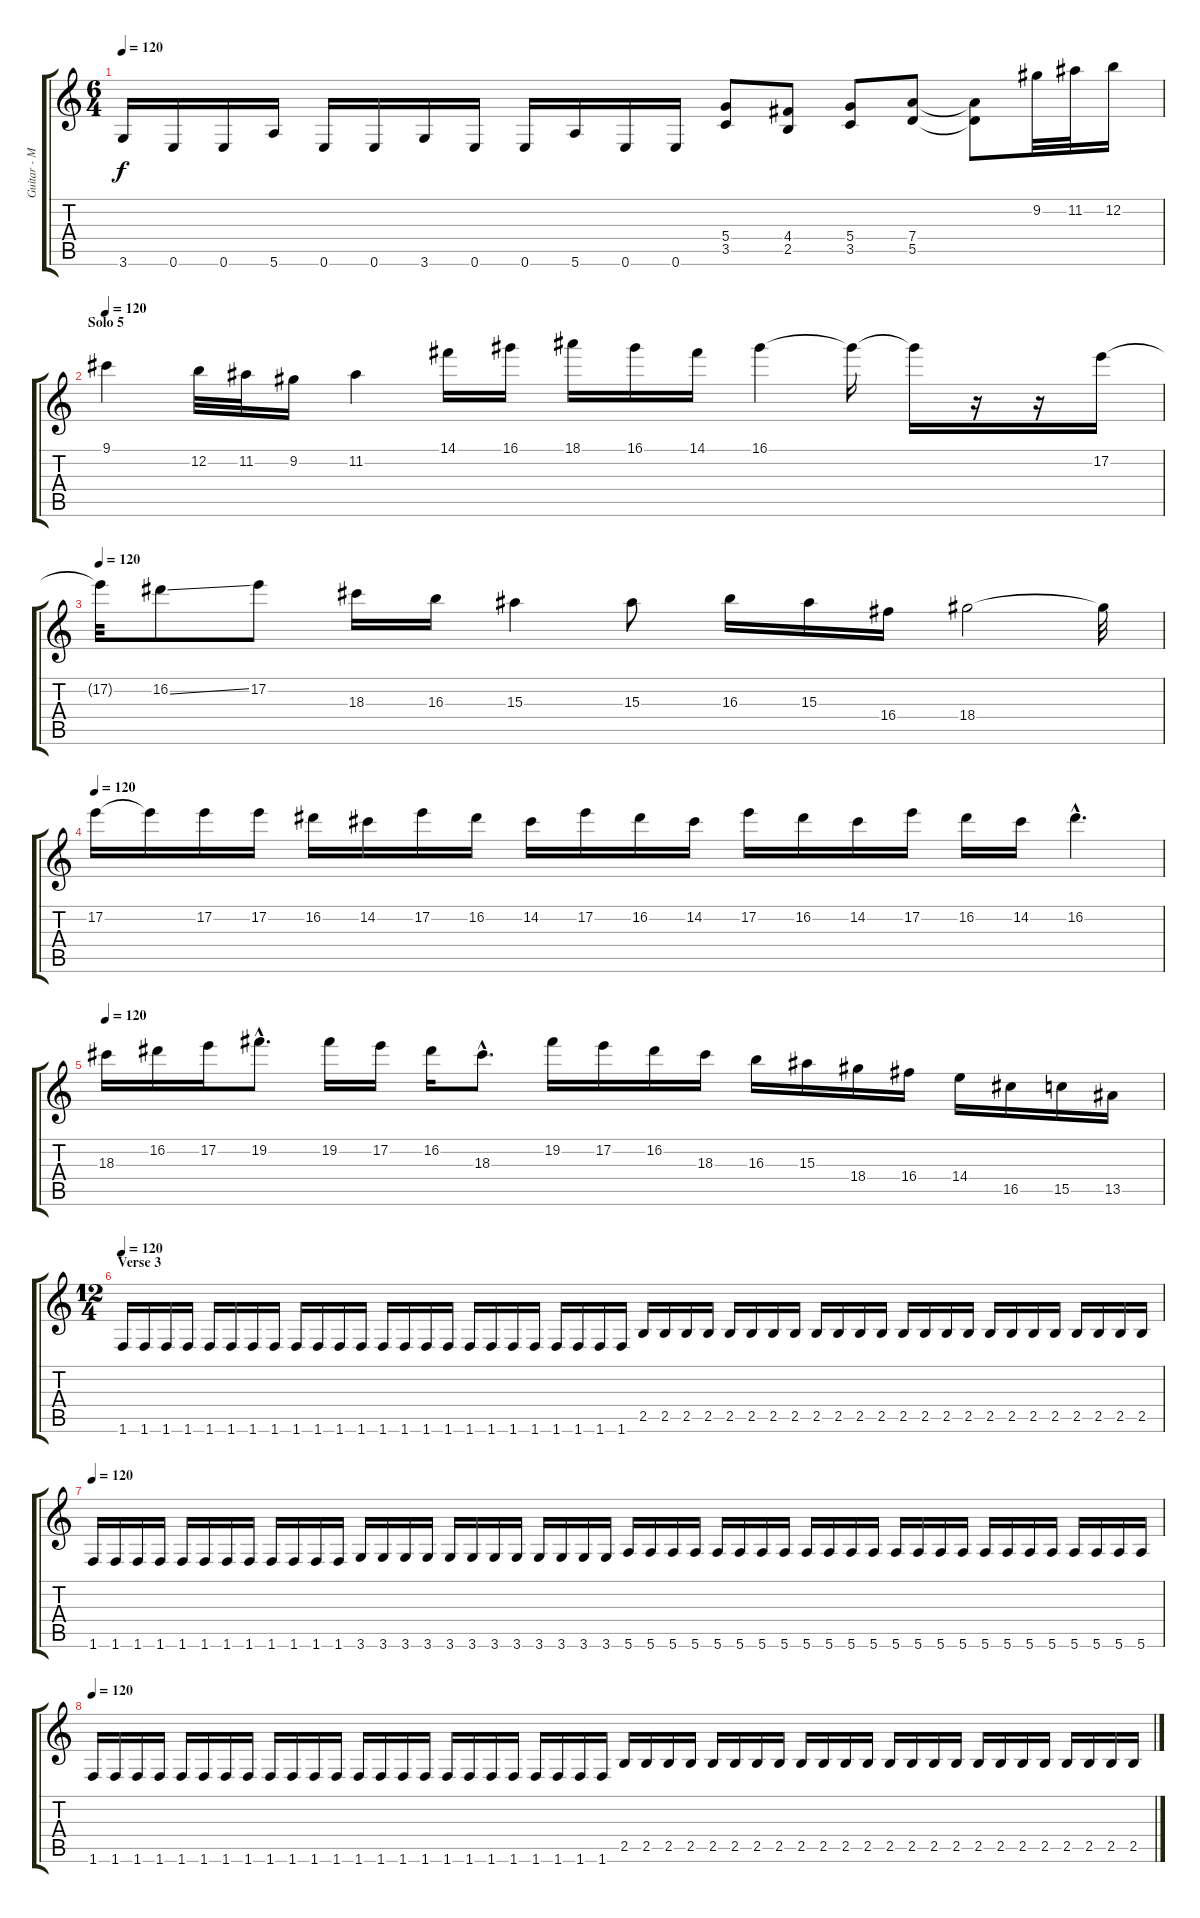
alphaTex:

\track ("Guitar - Michael Denner" "Guitar - M") {instrument distortionguitar}
\staff {score tabs}
\tuning (E4 B3 G3 D3 A2 E2) {hide}
\ts (6 4)
\tempo 120
\clef g2
\ks c
3.6.16{dy f} 0.6.16 0.6.16 5.6.16 0.6.16 0.6.16 3.6.16 0.6.16 0.6.16 5.6.16 0.6.16 0.6.16 (5.4 3.5).8 (4.4 2.5).8 (5.4 3.5).8 (7.4 5.5).8 (7.4{t} 5.5{t}).8 9.2.32 11.2.32 12.2.16 |
\section ("" "Solo 5")
\tempo 120
9.1.4 12.2.32 11.2.32 9.2.16 11.2.4 14.1.16 16.1.16 18.1.16 16.1.16 14.1.16 16.1.4 16.1{t}.16 16.1{t}.16 r.16 r.16 17.2.16 |
\tempo 120
17.2{t}.32 16.2{ss}.8 17.2.8 18.3.16 16.3.16 15.3.4 15.3.8 16.3.16 15.3.16 16.4.16 18.4.2 18.4{t}.32 |
\tempo 120
17.2.16 17.2{t}.16 17.2.16 17.2.16 16.2.16 14.2.16 17.2.16 16.2.16 14.2.16 17.2.16 16.2.16 14.2.16 17.2.16 16.2.16 14.2.16 17.2.16 16.2.16 14.2.16 16.2{hac}.4{d} |
\tempo 120
18.3.16 16.2.16 17.2.16 19.2{hac}.8{d} 19.2.16 17.2.16 16.2.16 18.3{hac}.8{d} 19.2.16 17.2.16 16.2.16 18.3.16 16.3.16 15.3.16 18.4.16 16.4.16 14.4.16 16.5.16 15.5.16 13.5.16 |
\ts (12 4)
\section ("" "Verse 3")
\tempo 120
1.6.16 1.6.16 1.6.16 1.6.16 1.6.16 1.6.16 1.6.16 1.6.16 1.6.16 1.6.16 1.6.16 1.6.16 1.6.16 1.6.16 1.6.16 1.6.16 1.6.16 1.6.16 1.6.16 1.6.16 1.6.16 1.6.16 1.6.16 1.6.16 2.5.16 2.5.16 2.5.16 2.5.16 2.5.16 2.5.16 2.5.16 2.5.16 2.5.16 2.5.16 2.5.16 2.5.16 2.5.16 2.5.16 2.5.16 2.5.16 2.5.16 2.5.16 2.5.16 2.5.16 2.5.16 2.5.16 2.5.16 2.5.16 |
\tempo 120
1.6.16 1.6.16 1.6.16 1.6.16 1.6.16 1.6.16 1.6.16 1.6.16 1.6.16 1.6.16 1.6.16 1.6.16 3.6.16 3.6.16 3.6.16 3.6.16 3.6.16 3.6.16 3.6.16 3.6.16 3.6.16 3.6.16 3.6.16 3.6.16 5.6.16 5.6.16 5.6.16 5.6.16 5.6.16 5.6.16 5.6.16 5.6.16 5.6.16 5.6.16 5.6.16 5.6.16 5.6.16 5.6.16 5.6.16 5.6.16 5.6.16 5.6.16 5.6.16 5.6.16 5.6.16 5.6.16 5.6.16 5.6.16 |
\tempo 120
1.6.16 1.6.16 1.6.16 1.6.16 1.6.16 1.6.16 1.6.16 1.6.16 1.6.16 1.6.16 1.6.16 1.6.16 1.6.16 1.6.16 1.6.16 1.6.16 1.6.16 1.6.16 1.6.16 1.6.16 1.6.16 1.6.16 1.6.16 1.6.16 2.5.16 2.5.16 2.5.16 2.5.16 2.5.16 2.5.16 2.5.16 2.5.16 2.5.16 2.5.16 2.5.16 2.5.16 2.5.16 2.5.16 2.5.16 2.5.16 2.5.16 2.5.16 2.5.16 2.5.16 2.5.16 2.5.16 2.5.16 2.5.16
